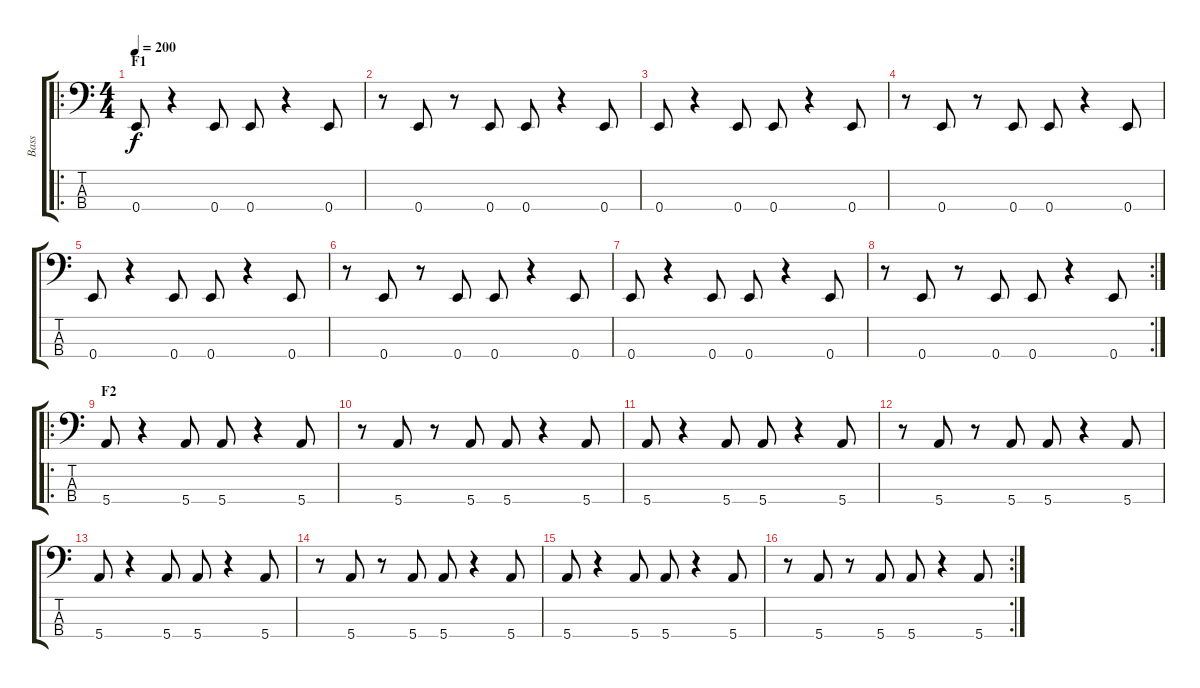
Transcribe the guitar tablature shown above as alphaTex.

\track ("Bass" "Bass") {instrument slapbass2}
\staff {score tabs}
\tuning (G2 D2 A1 E1) {hide}
\ro
\ts (4 4)
\section ("" "F1")
\tempo 200
\clef f4
\ks c
0.4.8{dy f} r.4 0.4.8 0.4.8 r.4 0.4.8 |
r.8 0.4.8 r.8 0.4.8 0.4.8 r.4 0.4.8 |
0.4.8 r.4 0.4.8 0.4.8 r.4 0.4.8 |
r.8 0.4.8 r.8 0.4.8 0.4.8 r.4 0.4.8 |
0.4.8 r.4 0.4.8 0.4.8 r.4 0.4.8 |
r.8 0.4.8 r.8 0.4.8 0.4.8 r.4 0.4.8 |
0.4.8 r.4 0.4.8 0.4.8 r.4 0.4.8 |
\rc 2
r.8 0.4.8 r.8 0.4.8 0.4.8 r.4 0.4.8 |
\ro
\section ("" "F2")
5.4.8 r.4 5.4.8 5.4.8 r.4 5.4.8 |
r.8 5.4.8 r.8 5.4.8 5.4.8 r.4 5.4.8 |
5.4.8 r.4 5.4.8 5.4.8 r.4 5.4.8 |
r.8 5.4.8 r.8 5.4.8 5.4.8 r.4 5.4.8 |
5.4.8 r.4 5.4.8 5.4.8 r.4 5.4.8 |
r.8 5.4.8 r.8 5.4.8 5.4.8 r.4 5.4.8 |
5.4.8 r.4 5.4.8 5.4.8 r.4 5.4.8 |
\rc 2
r.8 5.4.8 r.8 5.4.8 5.4.8 r.4 5.4.8
